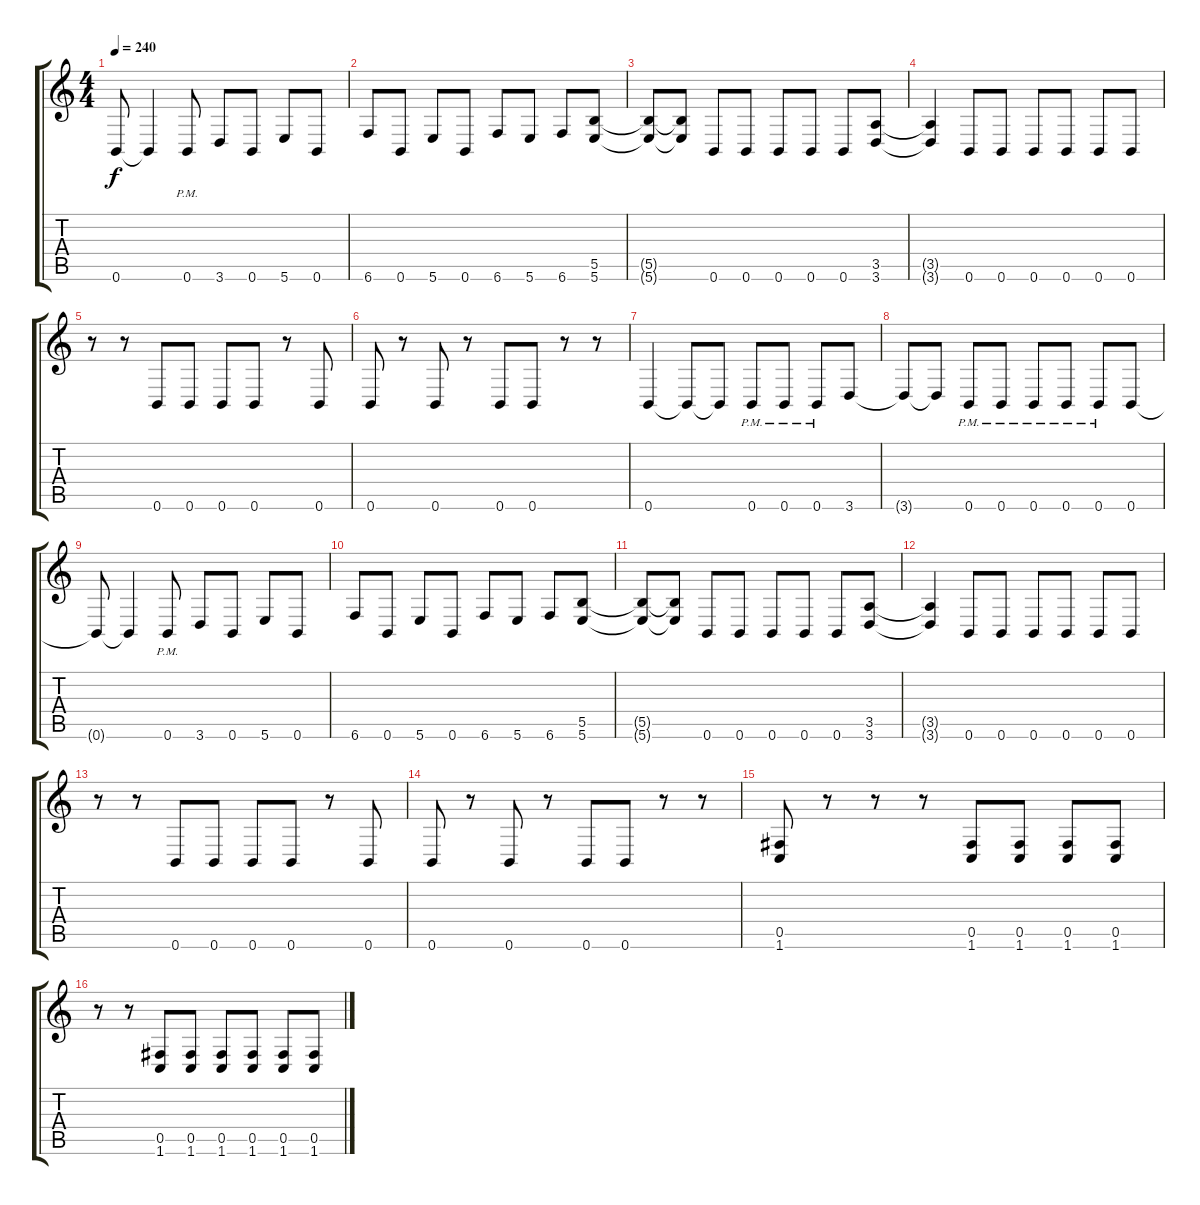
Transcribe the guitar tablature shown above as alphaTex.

\track (" " " ") {instrument distortionguitar}
\staff {score tabs}
\tuning (Db4 Ab3 E3 B2 Gb2 B1) {hide}
\ts (4 4)
\tempo 240
\clef g2
\ks c
0.6{t}.8{dy f} 0.6{t}.4 0.6{pm}.8 3.6.8 0.6.8 5.6.8 0.6.8 |
6.6.8 0.6.8 5.6.8 0.6.8 6.6.8 5.6.8 6.6.8 (5.5 5.6).8 |
(5.5{t} 5.6{t}).8 (5.5{t} 5.6{t}).8 0.6.8 0.6.8 0.6.8 0.6.8 0.6.8 (3.5 3.6).8 |
(3.5{t} 3.6{t}).4 0.6.8 0.6.8 0.6.8 0.6.8 0.6.8 0.6.8 |
r.8 r.8 0.6.8 0.6.8 0.6.8 0.6.8 r.8 0.6.8 |
0.6.8 r.8 0.6.8 r.8 0.6.8 0.6.8 r.8 r.8 |
0.6.4{instrument distortionguitar} 0.6{t}.8 0.6{t}.8 0.6{pm}.8 0.6{pm}.8 0.6{pm}.8 3.6.8 |
3.6{t}.8 3.6{t}.8 0.6{pm}.8 0.6{pm}.8 0.6{pm}.8 0.6{pm}.8 0.6{pm}.8 0.6.8 |
0.6{t}.8 0.6{t}.4 0.6{pm}.8 3.6.8 0.6.8 5.6.8 0.6.8 |
6.6.8 0.6.8 5.6.8 0.6.8 6.6.8 5.6.8 6.6.8 (5.5 5.6).8 |
(5.5{t} 5.6{t}).8 (5.5{t} 5.6{t}).8 0.6.8 0.6.8 0.6.8 0.6.8 0.6.8 (3.5 3.6).8 |
(3.5{t} 3.6{t}).4 0.6.8 0.6.8 0.6.8 0.6.8 0.6.8 0.6.8 |
r.8 r.8 0.6.8 0.6.8 0.6.8 0.6.8 r.8 0.6.8 |
0.6.8 r.8 0.6.8 r.8 0.6.8 0.6.8 r.8 r.8 |
(0.5 1.6).8 r.8 r.8 r.8 (0.5 1.6).8 (0.5 1.6).8 (0.5 1.6).8 (0.5 1.6).8 |
r.8 r.8 (0.5 1.6).8 (0.5 1.6).8 (0.5 1.6).8 (0.5 1.6).8 (0.5 1.6).8 (0.5 1.6).8
